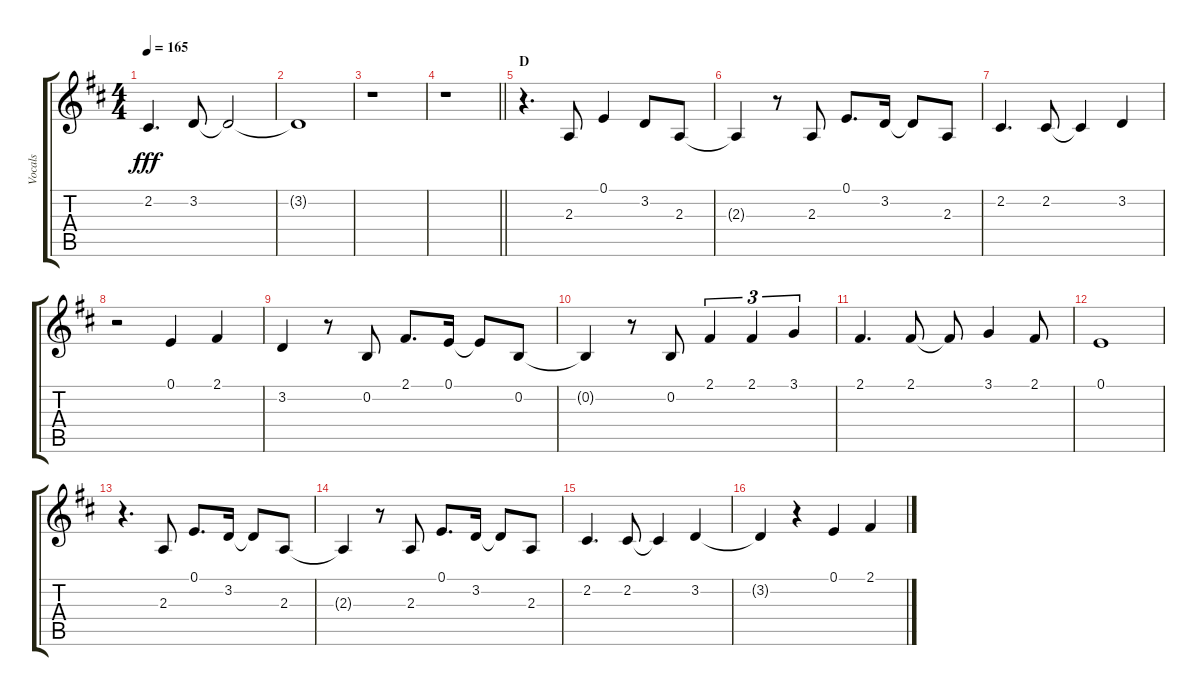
\track ("Vocals" "Vocals") {instrument voiceoohs}
\staff {score tabs}
\tuning (E4 B3 G3 D3 A2 E2) {hide}
\ts (4 4)
\tempo 165
\clef g2
\ks d
2.2.4{d dy fff} 3.2.8 3.2{t}.2 |
3.2{t}.1 |
r.1 |
\barLineRight lightlight
r.1 |
\section ("" "D")
r.4{d} 2.3.8 0.1.4 3.2.8 2.3.8 |
2.3{t}.4 r.8 2.3.8 0.1.8{d} 3.2.16 3.2{t}.8 2.3.8 |
2.2.4{d} 2.2.8 2.2{t}.4 3.2.4 |
r.2 0.1.4 2.1.4 |
3.2.4 r.8 0.2.8 2.1.8{d} 0.1.16 0.1{t}.8 0.2.8 |
0.2{t}.4 r.8 0.2.8 2.1.4{tu (3 2)} 2.1.4{tu (3 2)} 3.1.4{tu (3 2)} |
2.1.4{d} 2.1.8 2.1{t}.8 3.1.4 2.1.8 |
0.1.1 |
r.4{d} 2.3.8 0.1.8{d} 3.2.16 3.2{t}.8 2.3.8 |
2.3{t}.4 r.8 2.3.8 0.1.8{d} 3.2.16 3.2{t}.8 2.3.8 |
2.2.4{d} 2.2.8 2.2{t}.4 3.2.4 |
3.2{t}.4 r.4 0.1.4 2.1.4
